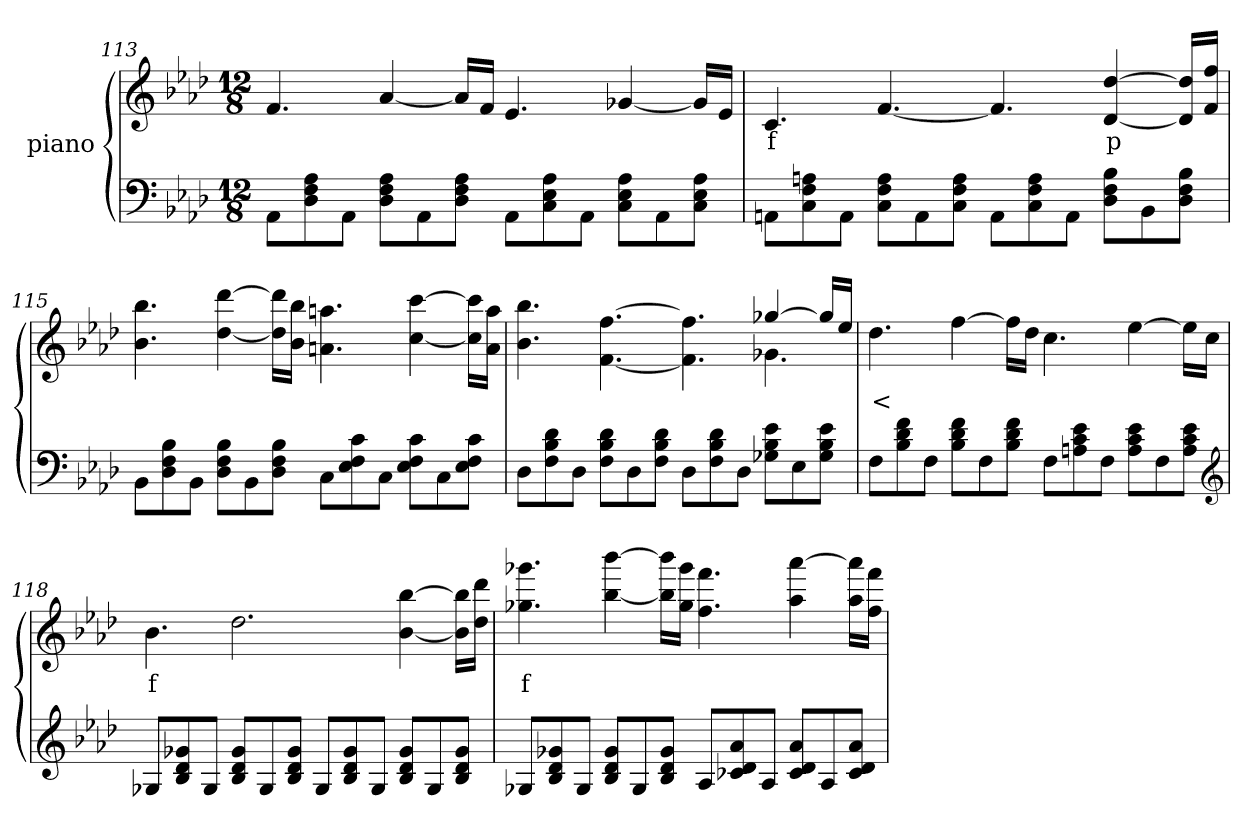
**kern	**kern	**text
*part2	*part1	*part1
*staff2	*staff1	*staff1
*	*I"piano	*
*clefF4	*clefG2	*
*k[b-e-a-d-]	*k[b-e-a-d-]	*
*M12/8	*M12/8	*
=113	=113	=113
8AA-L	4.f	.
8D- 8F 8A-	.	.
8AA-J	.	.
8D- 8F 8A-L	[4a-	.
8AA-	.	.
8D- 8F 8A-J	16a-LL]	.
.	16fJJ	.
8AA-L	4.e-	.
8C 8E- 8A-	.	.
8AA-J	.	.
8C 8E- 8A-L	[4g-X	.
8AA-	.	.
8C 8E- 8A-J	16g-LL]	.
.	16e-JJ	.
=114	=114	=114
8AAnL	4.c	f
8C 8F 8An	.	.
8AAJ	.	.
8C 8F 8AL	[4.f	.
8AA	.	.
8C 8F 8AJ	.	.
8AAL	4.f]	.
8C 8F 8A	.	.
8AAJ	.	.
8D- 8F 8B-L	[4d- [4dd-	p
8BB-	.	.
8D- 8F 8B-J	16d-] 16dd-]LL	.
.	16f 16ffJJ	.
=115	=115	=115
8BB-L	4.b- 4.bb-	.
8D- 8F 8B-	.	.
8BB-J	.	.
8D- 8F 8B-L	[4dd- [4ddd-	.
8BB-	.	.
8D- 8F 8B-J	16dd-] 16ddd-]LL	.
.	16b- 16bb-JJ	.
8CL	4.an 4.aan	.
8E- 8F 8c	.	.
8CJ	.	.
8E- 8F 8cL	[4cc [4ccc	.
8C	.	.
8E- 8F 8cJ	16cc] 16ccc]LL	.
.	16a 16aaJJ	.
=116	=116	=116
*	*^	*
8D-L	4.b- 4.bb-	8ryy	.
*	*v	*v	*
8F 8B- 8d-	.	.
8D-J	.	.
8F 8B- 8d-L	[4.f [4.ff	.
8D-	.	.
8F 8B- 8d-J	.	.
8D-L	4.f] 4.ff]	.
8F 8B- 8d-	.	.
8D-J	.	.
*	*^	*
8G-X 8B- 8e-L	[4gg-X	4.g-	.
8E-	.	.	.
8G- 8B- 8e-J	16gg-LL]	.	.
.	16ee-JJ	.	.
*	*v	*v	*
=117	=117	=117
8FL	4.dd-	<
8B- 8d- 8f	.	.
8FJ	.	.
8B- 8d- 8fL	[4ff	.
8F	.	.
8B- 8d- 8fJ	16ffLL]	.
.	16dd-JJ	.
8FL	4.cc	.
8An 8c 8e-	.	.
8FJ	.	.
8A 8c 8e-L	[4ee-	.
8F	.	.
8A 8c 8e-J	16ee-LL]	.
.	16ccJJ	.
*clefG2	*	*
=118	=118	=118
8G-XL	4.b-	f
8B- 8d- 8g-	.	.
8G-J	.	.
8B- 8d- 8g-L	2.dd-	.
8G-	.	.
8B- 8d- 8g-J	.	.
8G-L	.	.
8B- 8d- 8g-	.	.
8G-J	.	.
8B- 8d- 8g-L	[4b- [4bb-	.
8G-	.	.
8B- 8d- 8g-J	16b-] 16bb-]LL	.
.	16dd- 16ddd-JJ	.
=119	=119	=119
8G-XL	4.gg-X 4.ggg-X	f
8B- 8d- 8g-	.	.
8G-J	.	.
8B- 8d- 8g-L	[4bb- [4bbb-	.
8G-	.	.
8B- 8d- 8g-J	16bb-] 16bbb-]LL	.
.	16gg- 16ggg-JJ	.
8A-L	4.ff 4.fff	.
8c-X 8d- 8a-	.	.
8A-J	.	.
8c- 8d- 8a-L	4aa- [4aaa-	.
8A-	.	.
8c- 8d- 8a-J	16aa- 16aaa-]LL	.
.	16ff 16fffJJ	.
=	=	=
*-	*-	*-
